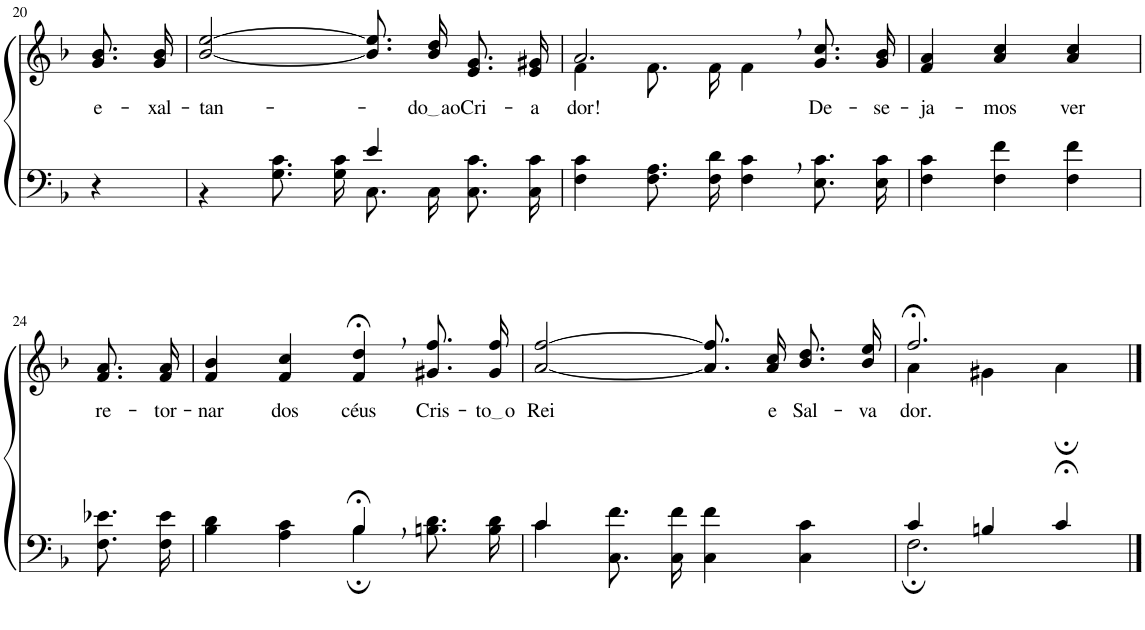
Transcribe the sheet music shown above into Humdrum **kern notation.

**kern	**kern	**text
*part2	*part1	*part1
*staff2	*staff1	*staff1
*I"Parte III e IV	*I"Parte I e II	*
!!LO:PB:g=z
*clefF4	*clefG2	*
*Trd2c3	*Trd2c3	*
*k[b-]	*k[b-]	*
*M4/4	*M4/4	*
=20	=20	=20
!	!	!LO:LY:b
4r	8.g/ 8.b-/L	e-
!	!	!LO:LY:b
.	16g/ 16b-/Jk	-xal-
=21	=21	=21
*^	*	*
!	!	!	!LO:LY:b
2ryy	4r	[2b-/ [2ee/	-tan-
.	8.G\ 8.c\L	.	.
.	16G\ 16c\Jk	.	.
4e/	8.C\L	8.b-]\ 8.ee]\L	.
!	!	!	!LO:LY:b
.	16C\Jk	16b-\ 16dd\Jk	do ao
!	!	!	!LO:LY:b
4ryy	8.C\ 8.c\L	8.e/ 8.g/L	Cri-
!	!	!	!LO:LY:b
.	16C\ 16c\Jk	16e/ 16g#X/Jk	-a-
=22	=22	=22	=22
*	*	*^	*
!	!	!	!	!LO:LY:b
*v	*v	*	*	*
4F\ 4c\	2.a,/	4f\	-dor!
8.F\ 8.A\L	.	8.f\L	.
16F\ 16d\Jk	.	16f\Jk	.
4F\, 4c\,	.	4f\	.
!	!	!	!LO:LY:b
8.E\ 8.c\L	8.g/ 8.cc/L	4ryy	De-
!	!	!	!LO:LY:b
16E\ 16c\Jk	16g/ 16b-/Jk	.	-se-
*	*v	*v	*
=23	=23	=23
!	!	!LO:LY:b
4F\ 4c\	4f/ 4a/	-ja-
!	!	!LO:LY:b
4F\ 4f\	4a/ 4cc/	-mos
!	!	!LO:LY:b
4F\ 4f\	4a/ 4cc/	ver
!!LO:LB:g=z
=24	=24	=24
!	!	!LO:LY:b
8.F\ 8.e-X\L	8.f/ 8.a/L	re-
!	!	!LO:LY:b
16F\ 16e-\Jk	16f/ 16a/Jk	-tor-
=25	=25	=25
*^	*	*
!	!	!	!LO:LY:b
4B-\ 4d\	2ryy	4f/ 4b-/	-nar
!	!	!	!LO:LY:b
4A\ 4c\	.	4f/ 4cc/	dos
!	!	!	!LO:LY:b
4B-;<,\	4B-;/	4f/;<, 4dd/;<,	céus
!	!	!	!LO:LY:b
8.Bn\ 8.d\L	4ryy	8.g#X\ 8.ff\L	Cris-
!	!	!	!LO:LY:b
16B\ 16d\Jk	.	16g#\ 16ff\Jk	to o
=26	=26	=26	=26
!	!	!	!LO:LY:b
4c/	4c\	[2a/ [2ff/	Rei
2.ryy	8.C\ 8.f\L	.	.
.	16C\ 16f\Jk	.	.
.	4C\ 4f\	8.a]\ 8.ff]\L	.
!	!	!	!LO:LY:b
.	.	16a\ 16cc\Jk	e
!	!	!	!LO:LY:b
.	4C\ 4c\	8.b-\ 8.dd\L	Sal-
!	!	!	!LO:LY:b
.	.	16b-\ 16ee\Jk	-va-
=27	=27	=27	=27
*	*	*^	*
!	!	!	!	!LO:LY:b
4c/	2.F;\	2.ff;</	4a\	-dor.
4Bn/	.	.	4g#X\	.
4c;</	.	.	4a;\	.
*v	*v	*	*	*
*	*v	*v	*
==	==	==
*-	*-	*-
